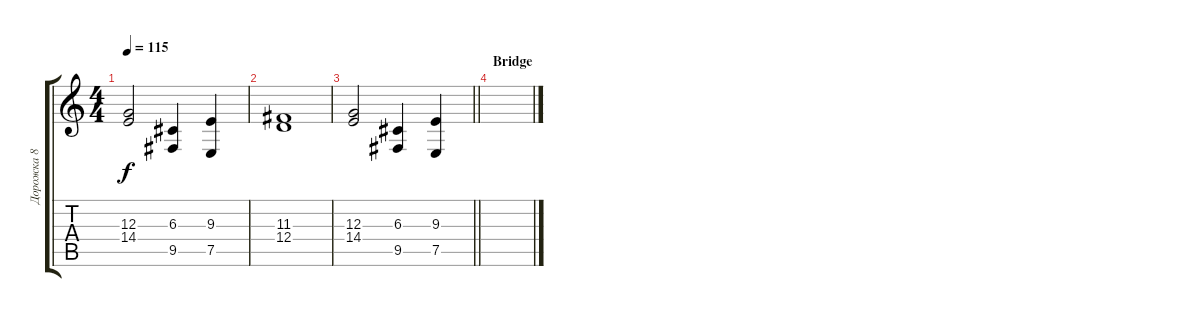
\track ("Дорожка 8" "Дорожка 8") {instrument churchorgan}
\staff {score tabs}
\tuning (E4 B3 G3 D3 A2 E2) {hide}
\ts (4 4)
\tempo 115
\clef g2
\ks c
(12.3 14.4).2{dy f} (6.3 9.5).4 (9.3 7.5).4 |
(11.3 12.4).1 |
\barLineRight lightlight
(12.3 14.4).2 (6.3 9.5).4 (9.3 7.5).4 |
\section ("" "Bridge")
